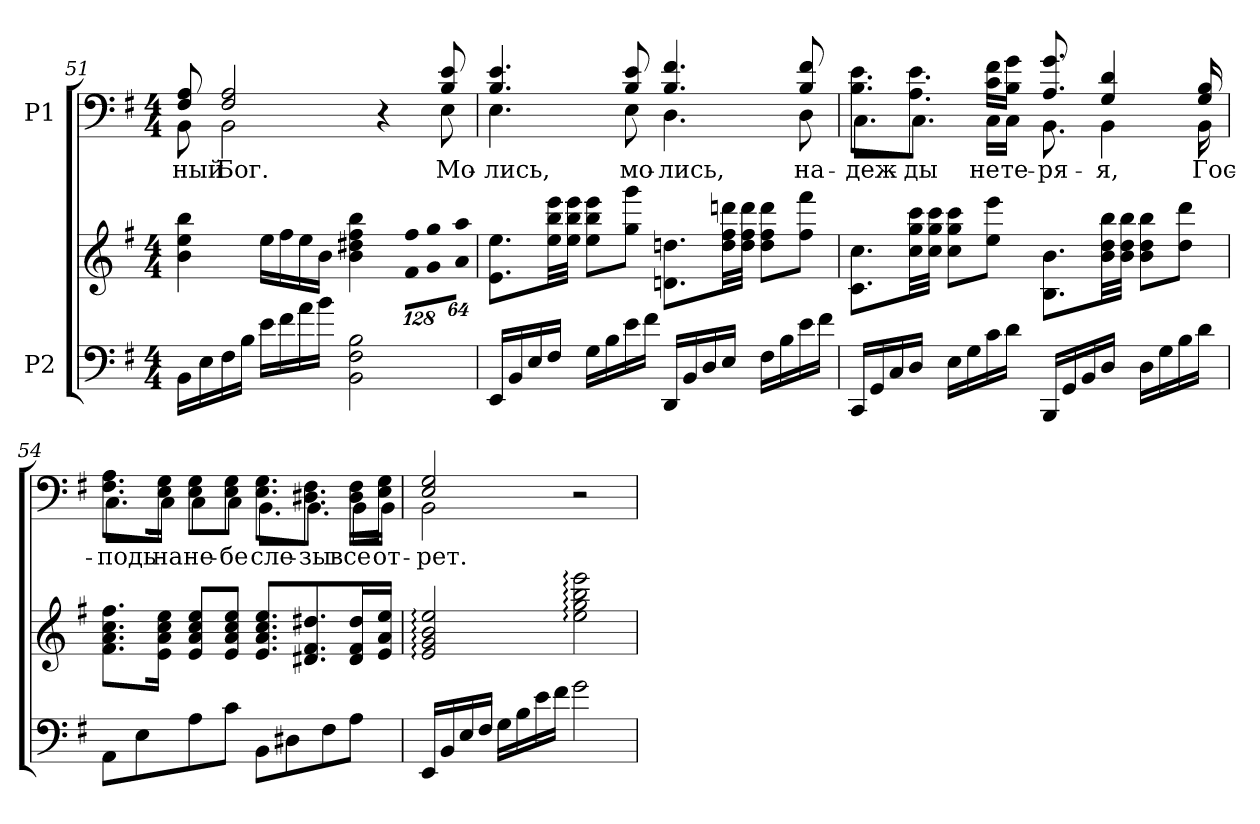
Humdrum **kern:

**kern	**kern	**kern	**text
*part2	*part2	*part1	*part1
*staff3	*staff2	*staff1	*staff1
*I"P2	*	*I"P1	*
*clefF4	*clefG2	*clefF4	*
*k[f#]	*k[f#]	*k[f#]	*
*e:	*e:	*e:	*
*M4/4	*M4/4	*M4/4	*
=51	=51	=51	=51
!	!	!	!LO:LY:b:color=#000000
*	*	*^	*
16BBi\LL	4bi\ 4eei 4bbi	8F#i/ 8Ai	8BBi\	-ный
16Ei\	.	.	.	.
!	!	!	!	!LO:LY:b:color=#000000
16F#i\	.	2F#i/ 2Ai	2BBi\	Бог.
16Bi\JJ	.	.	.	.
16ei\LL	16eei\LL	.	.	.
16f#i\	16ff#i\	.	.	.
16ai\	16eei\	.	.	.
16bi\JJ	16bi\JJ	.	.	.
2BBi\ 2F#i 2Bi	4bi\ 4dd#Xi 4ff#i 4bbi	.	.	.
.	.	4r	8ryy	.
*	*Xbrackettup	*	*	*
!	!LO:N:vis=8	!	!	!
.	1024%85f#i\ 1024%85ff#iL	.	8ryy	.
!	!LO:N:vis=8	!	!	!
.	1024%85gi\ 1024%85ggi	.	.	.
!	!	!	!	!LO:LY:b:color=#000000
.	.	8Bi/ 8ei	8Ei\	Мо-
!	!LO:N:vis=8	!	!	!
.	512%43ai\ 512%43aaiJ	.	.	.
=52	=52	=52	=52	=52
!	!	!	!	!LO:LY:b:color=#000000
16EEi/LL	8.ei\ 8.eeiL	4.Bi/ 4.ei	4.Ei\	-лись,
16BBi/	.	.	.	.
16Ei/	.	.	.	.
16F#i/JJ	32eei\ 32bbi 32eeeiLL	.	.	.
.	32eei\ 32bbi 32eeeiJJJ	.	.	.
16Gi\LL	8eei\ 8bbi 8eeeiL	.	.	.
16Bi\	.	.	.	.
!	!	!	!	!LO:LY:b:color=#000000
16ei\	8ggi\ 8gggiJ	8Bi/ 8ei	8Ei\	мо-
16f#i\JJ	.	.	.	.
!	!	!	!	!LO:LY:b:color=#000000
16DDi/LL	8.dni\ 8.ddniL	4.Bi/ 4.f#i	4.Di\	-лись,
16BBi/	.	.	.	.
16Di/	.	.	.	.
16Ei/JJ	32ddi\ 32ff#i 32dddniLL	.	.	.
.	32ddi\ 32ff#i 32dddiJJJ	.	.	.
16F#i\LL	8ddi\ 8ff#i 8dddiL	.	.	.
16Bi\	.	.	.	.
!	!	!	!	!LO:LY:b:color=#000000
16ei\	8ff#i\ 8fff#iJ	8Bi/ 8f#i	8Di\	на-
16f#i\JJ	.	.	.	.
!!LO:PB:g=z	!!
=53	=53	=53	=53	=53
!	!	!	!	!LO:LY:b:color=#000000
16CCi/LL	8.ci\ 8.cciL	8.Bi\ 8.ei\L	8.Ci\L	-деж-
16GGi/	.	.	.	.
16Ci/	.	.	.	.
!	!	!	!	!LO:LY:b:color=#000000
16Di/JJ	32cci\ 32ggi 32ccciLL	8.Ai\ 8.ei\J	8.Ci\J	-ды
.	32cci\ 32ggi 32ccciJJJ	.	.	.
16Ei\LL	8cci\ 8ggi 8ccciL	.	.	.
16Gi\	.	.	.	.
!	!	!	!	!LO:LY:b:color=#000000
16ci\	8eei\ 8eeeiJ	16ci\ 16f#i\LL	16Ci\LL	не
!	!	!	!	!LO:LY:b:color=#000000
16di\JJ	.	16Bi\ 16gi\JJ	16Ci\JJ	те-
!	!	!	!	!LO:LY:b:color=#000000
16BBBi/LL	8.Bi\ 8.biL	8.Ai/ 8.gi	8.BBi\	-ря-
16GGi/	.	.	.	.
16BBi/	.	.	.	.
!	!	!	!	!LO:LY:b:color=#000000
16Di/JJ	32bi\ 32ddi 32bbiLL	4Gi/ 4di	4BBi\	-я,
.	32bi\ 32ddi 32bbiJJJ	.	.	.
16Di\LL	8bi\ 8ddi 8bbiL	.	.	.
16Gi\	.	.	.	.
16Bi\	8ddi\ 8dddiJ	.	.	.
!	!	!	!	!LO:LY:b:color=#000000
16di\JJ	.	16Gi/ 16Bi	16BBi\	Гос--
=54	=54	=54	=54	=54
!	!	!	!	!LO:LY:b:color=#000000
8AAi\L	8.f#i\ 8.ai 8.cci 8.ff#iL	8.F#i\ 8.Ai\L	8.Ci\L	-подь
8Ei\	.	.	.	.
!	!	!	!	!LO:LY:b:color=#000000
.	16ei\ 16ai 16cci 16eeiJk	16Ei\ 16Gi\Jk	16Ci\Jk	на
!	!	!	!	!LO:LY:b:color=#000000
8Ai\	8ei/ 8ai 8cci 8eeiL	8Ei\ 8Gi\L	8Ci\L	не-
!	!	!	!	!LO:LY:b:color=#000000
8ci\J	8ei/ 8ai 8cci 8eeiJ	8Ei\ 8Gi\J	8Ci\J	-бе
!	!	!	!	!LO:LY:b:color=#000000
8BBi\L	8.ei/ 8.ai 8.cci 8.eeiL	8.Ei\ 8.Gi\L	8.BBi\L	сле-
8D#Xi\	.	.	.	.
!	!	!	!	!LO:LY:b:color=#000000
.	8.d#Xi/ 8.f#i 8.dd#Xi	8.D#Xi\ 8.F#i\J	8.BBi\J	-зы
8F#i\	.	.	.	.
!	!	!	!	!LO:LY:b:color=#000000
8Ai\J	16d#i/ 16f#i 16dd#iL	16D#i\ 16F#i\LL	16BBi\LL	все
!	!	!	!	!LO:LY:b:color=#000000
.	16ei/ 16ai 16eeiJJ	16Ei\ 16Gi\JJ	16BBi\JJ	от-
=55	=55	=55	=55	=55
!	!	!	!	!LO:LY:b:color=#000000
16EEi/LL	2ei/: 2gi: 2bi: 2eei:	2Ei/ 2Gi	2BBi\	-рет.
16BBi/	.	.	.	.
16Ei/	.	.	.	.
16F#i/JJ	.	.	.	.
16Gi\LL	.	.	.	.
16Bi\	.	.	.	.
16ei\	.	.	.	.
16f#i\JJ	.	.	.	.
2gi\	2eei\: 2ggi: 2bbi: 2eeei:	2r	2ryy	.
*	*	*v	*v	*
=	=	=	=
*-	*-	*-	*-
